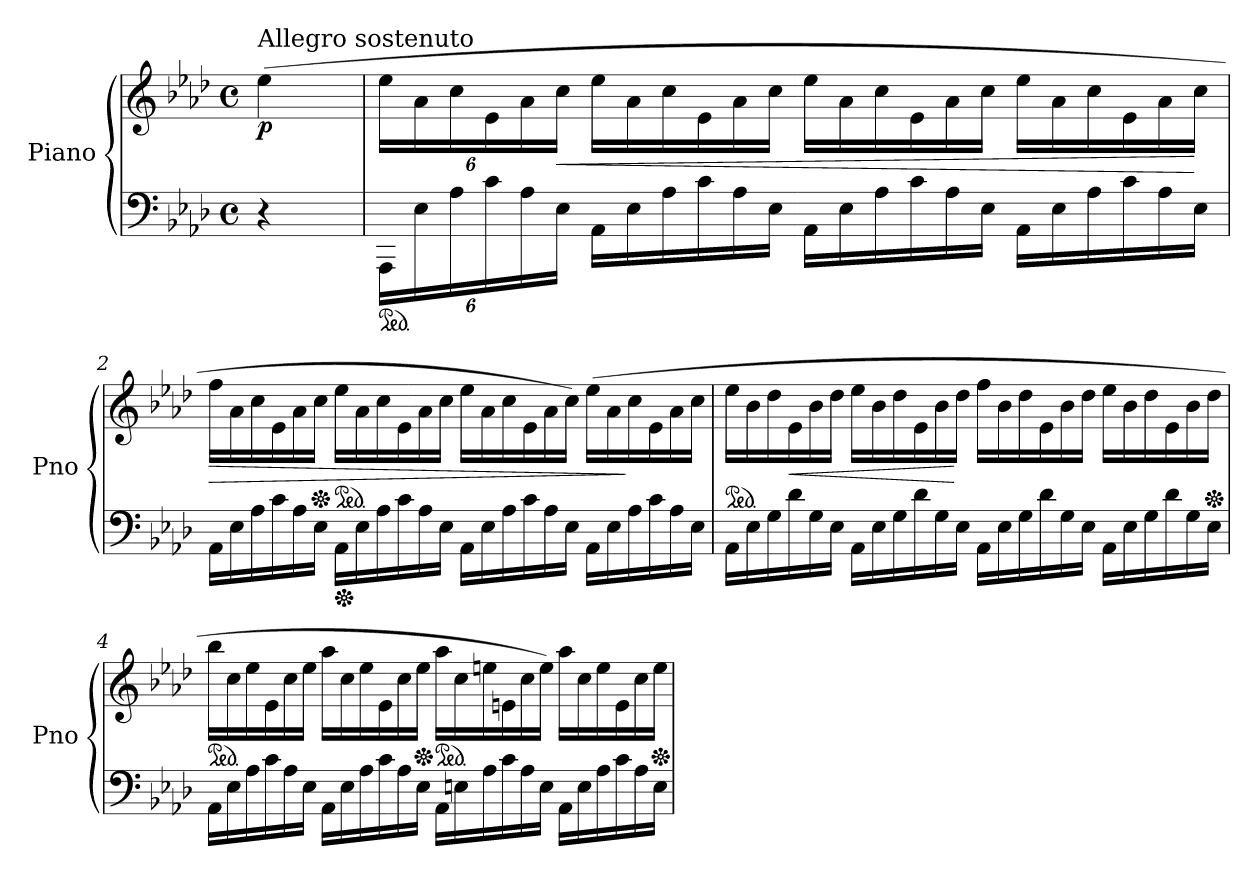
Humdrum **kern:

**kern	**kern	**dynam
*part1	*part1	*part1
*staff2	*staff1	*staff1/2
*I"Piano	*	*
*I'Pno	*	*
*clefF4	*clefG2	*
*k[b-e-a-d-]	*k[b-e-a-d-]	*
*A-:	*A-:	*
*M4/4	*M4/4	*
*met(c)	*met(c)	*
*MM104	*MM104	*
=	=	=
!	!LO:TX:a:t=Allegro sostenuto	!
!	!	!LO:DY:b
4r	(4ee-\	p
=1	=1	=1
*ped	*	*
*Xbrackettup	*Xbrackettup	*
24AAA-/LL	24ee-\LL	.
24E-\	24a-\	.
24A-\	24cc\	.
24c\	24e-\	.
24A-\	24a-\	.
!	!	!LO:HP:b
24E-\JJ	24cc\JJ	<
*Xtuplet	*Xtuplet	*
24AA-\LL	24ee-\LL	.
24E-\	24a-\	.
24A-\	24cc\	.
24c\	24e-\	.
24A-\	24a-\	.
24E-\JJ	24cc\JJ	.
24AA-\LL	24ee-\LL	.
24E-\	24a-\	.
24A-\	24cc\	.
24c\	24e-\	.
24A-\	24a-\	.
24E-\JJ	24cc\JJ	.
24AA-\LL	24ee-\LL	.
24E-\	24a-\	.
24A-\	24cc\	.
24c\	24e-\	.
24A-\	24a-\	.
24E-\JJ	24cc\JJ	[
=2	=2	=2
!	!	!LO:HP:b
24AA-\LL	24ff\LL	>
24E-\	24a-\	.
24A-\	24cc\	.
24c\	24e-\	.
24A-\	24a-\	.
*	*Xped	*
24E-\JJ	24cc\JJ	.
*Xped	*	*
*	*ped	*
24AA-\LL	24ee-\LL	.
24E-\	24a-\	.
24A-\	24cc\	.
24c\	24e-\	.
24A-\	24a-\	.
24E-\JJ	24cc\JJ	.
24AA-\LL	24ee-\LL	.
24E-\	24a-\	.
24A-\	24cc\	.
24c\	24e-\	.
24A-\	24a-\	.
24E-\JJ	24cc\JJ)	.
24AA-\LL	(24ee-\LL	.
24E-\	24a-\	.
24A-\	24cc\	]
24c\	24e-\	.
24A-\	24a-\	.
24E-\JJ	24cc\JJ	.
!!LO:LB:g=z
=3	=3	=3
*	*ped	*
24AA-\LL	24ee-\LL	.
24E-\	24b-\	.
24G\	24dd-\	.
!	!	!LO:HP:b
24d-\	24e-\	<
24G\	24b-\	.
24E-\JJ	24dd-\JJ	.
24AA-\LL	24ee-\LL	.
24E-\	24b-\	.
24G\	24dd-\	.
24d-\	24e-\	.
24G\	24b-\	.
24E-\JJ	24dd-\JJ	[
24AA-\LL	24ff\LL	.
24E-\	24b-\	.
24G\	24dd-\	.
24d-\	24e-\	.
24G\	24b-\	.
24E-\JJ	24dd-\JJ	.
24AA-\LL	24ee-\LL	.
24E-\	24b-\	.
24G\	24dd-\	.
24d-\	24e-\	.
24G\	24b-\	.
*	*Xped	*
24E-\JJ	24dd-\JJ	.
=4	=4	=4
*	*ped	*
24AA-\LL	24bb-\LL	.
24E-\	24cc\	.
24A-\	24ee-\	.
24c\	24e-\	.
24A-\	24cc\	.
24E-\JJ	24ee-\JJ	.
24AA-\LL	24aa-\LL	.
24E-\	24cc\	.
24A-\	24ee-\	.
24c\	24e-\	.
24A-\	24cc\	.
*	*Xped	*
24E-\JJ	24ee-\JJ	.
*	*ped	*
24AA-\LL	24aa-\LL	.
24En\	24cc\	.
24A-\	24een\	.
24c\	24en\	.
24A-\	24cc\	.
24E\JJ	24ee\JJ)	.
24AA-\LL	24aa-\LL	.
24E\	24cc\	.
24A-\	24ee\	.
24c\	24e\	.
24A-\	24cc\	.
*	*Xped	*
24E\JJ	24ee\JJ	.
=	=	=
*-	*-	*-
